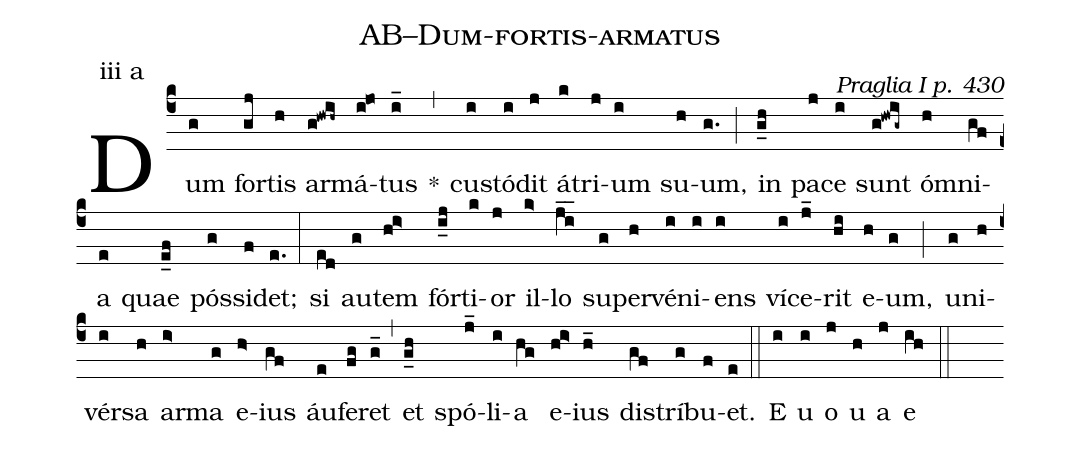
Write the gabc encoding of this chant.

name: AB--Dum-fortis-armatus;
commentary: Praglia I p. 430;
annotation: iii a;
%%
(c4) Dum(g) for(gj)tis(h) ar(g!hwih~)má(i!jo)tus(i_) *(,) cu(i)stó(i)dit(j) á(k)tri(j)um(i) su(h)um,(g.) (;) in(g_h) pa(j)ce(i) sunt(g!hwig~) ó(h)mni(gf)a(e) quae(e_f) pós(g)si(f)det;(e.) (:) si(ed) au(g)tem(hi>) fór(i_j)ti(k)or(j) il(k>)lo(ji__) su(g)per(h)vé(i)ni(i)ens(i) ví(i)ce(j_)rit(hi) e(h)um,(g) (;) u(g)ni(h)vér(i)sa(h) ar(i>)ma(g) e(h>)ius(gf) áu(e)fe(fg)ret(g_) (,) et(g_h) spó(j_)li(i)a(hg) e(hi>)ius(h_) dis(gf)trí(g)bu(f)et.(e) (::) E(i) u(i) o(j) u(h) a(j) e(ih) (::)
